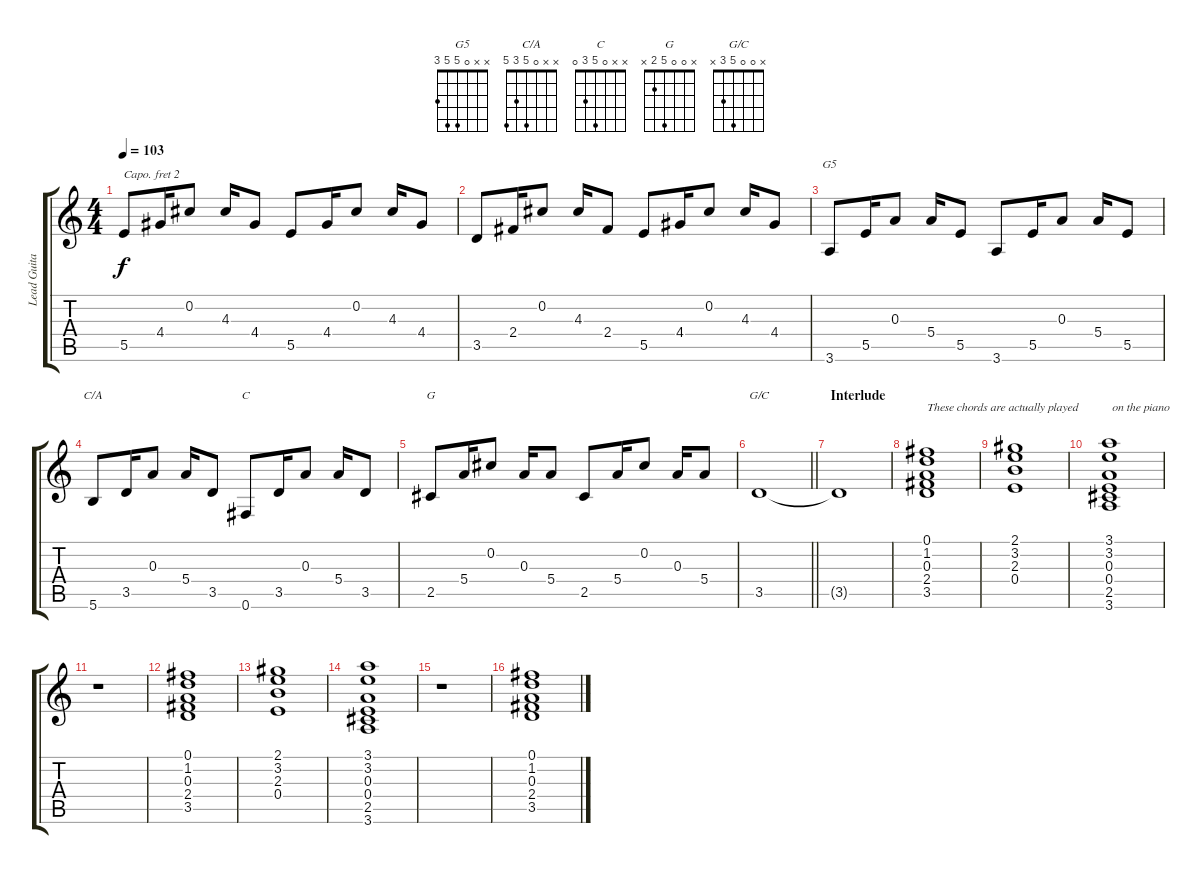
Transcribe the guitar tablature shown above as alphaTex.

\track ("Lead Guitar" "Lead Guita") {instrument acousticguitarnylon}
\staff {score tabs}
\capo 2
\tuning (E4 B3 G3 D3 A2 E2) {hide}
\chord ("G5" x x 0 5 5 3)
\chord ("C/A" x x 0 5 3 5)
\chord ("C" x x 0 5 3 0)
\chord ("G" x 0 0 5 2 x)
\chord ("G/C" x 0 0 5 3 x)
\ts (4 4)
\tempo 103
\clef g2
\ks c
5.5.8{dy f} 4.4.16 0.2.8 4.3.16 4.4.8 5.5.8 4.4.16 0.2.8 4.3.16 4.4.8 |
3.5.8 2.4.16 0.2.8 4.3.16 2.4.8 5.5.8 4.4.16 0.2.8 4.3.16 4.4.8 |
3.6.8{ch "G5"} 5.5.16 0.3.8 5.4.16 5.5.8 3.6.8 5.5.16 0.3.8 5.4.16 5.5.8 |
5.6.8{ch "C/A"} 3.5.16 0.3.8 5.4.16 3.5.8 0.6.8{ch "C"} 3.5.16 0.3.8 5.4.16 3.5.8 |
2.5.8{ch "G"} 5.4.16 0.2.8 0.3.16 5.4.8 2.5.8 5.4.16 0.2.8 0.3.16 5.4.8 |
\barLineRight lightlight
3.5.1{ch "G/C"} |
\section ("" "Interlude")
3.5{t}.1 |
(0.1 1.2 0.3 2.4 3.5).1{txt "These chords are actually played"} |
(2.1 3.2 2.3 0.4).1 |
(3.1 3.2 0.3 0.4 2.5 3.6).1{txt " on the piano"} |
r.1 |
(0.1 1.2 0.3 2.4 3.5).1 |
(2.1 3.2 2.3 0.4).1 |
(3.1 3.2 0.3 0.4 2.5 3.6).1 |
r.1 |
(0.1 1.2 0.3 2.4 3.5).1
